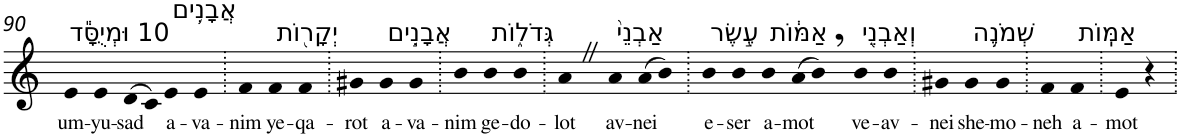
**kern	**text
*part1	*part1
*staff1	*staff1
*I"Piano	*
*I'Pno	*
!!LO:PB:g=z
*clefG2	*
*k[]	*
=90	=90
!LO:TX:a:t=10 וּמְיֻסָּ֕ד	!
!	!LO:LY:b
4e	um-
!	!LO:LY:b
4e	-yu-
!	!LO:LY:b
(>8d	-sad
8c)	.
!LO:TX:a:t=אֲבָנִ֥ים	!
!	!LO:LY:b
4e	a-
!	!LO:LY:b
4e	-va-
=91.	=91.
!	!LO:LY:b
4f	-nim
!LO:TX:a:t=יְקָר֖וֹת	!
!	!LO:LY:b
4f	ye-
!	!LO:LY:b
4f	-qa-
=92.	=92.
!	!LO:LY:b
4g#X	-rot
!LO:TX:a:t=אֲבָנִ֣ים	!
!	!LO:LY:b
4g#	a-
!	!LO:LY:b
4g#	-va-
=93.	=93.
!	!LO:LY:b
4b	-nim
!LO:TX:a:t=גְּדֹל֑וֹת	!
!	!LO:LY:b
4b	ge-
!	!LO:LY:b
4b	-do-
=94.	=94.
!	!LO:LY:b
4aZ	-lot
!LO:TX:a:t=אַבְנֵי֙	!
!	!LO:LY:b
4a	av-
!	!LO:LY:b
(>8a	-nei
8b)	.
=95.	=95.
!LO:TX:a:t=עֶ֣שֶׂר	!
!	!LO:LY:b
4b	e-
!	!LO:LY:b
4b	-ser
!LO:TX:a:t=אַמּ֔וֹת	!
!	!LO:LY:b
4b	a-
!	!LO:LY:b
(>8a	-mot
8b,)	.
!LO:TX:a:t=וְאַבְנֵ֖י	!
!	!LO:LY:b
4b	ve-
!	!LO:LY:b
4b	-av-
=96.	=96.
!	!LO:LY:b
4g#X	-nei
!LO:TX:a:t=שְׁמֹנֶ֥ה	!
!	!LO:LY:b
4g#	she-
!	!LO:LY:b
4g#	-mo-
=97.	=97.
!	!LO:LY:b
4f	-neh
!LO:TX:a:t=אַמּֽוֹת	!
!	!LO:LY:b
4f	a-
=98.	=98.
!	!LO:LY:b
4e	-mot
4r	.
=.	=.
*-	*-
